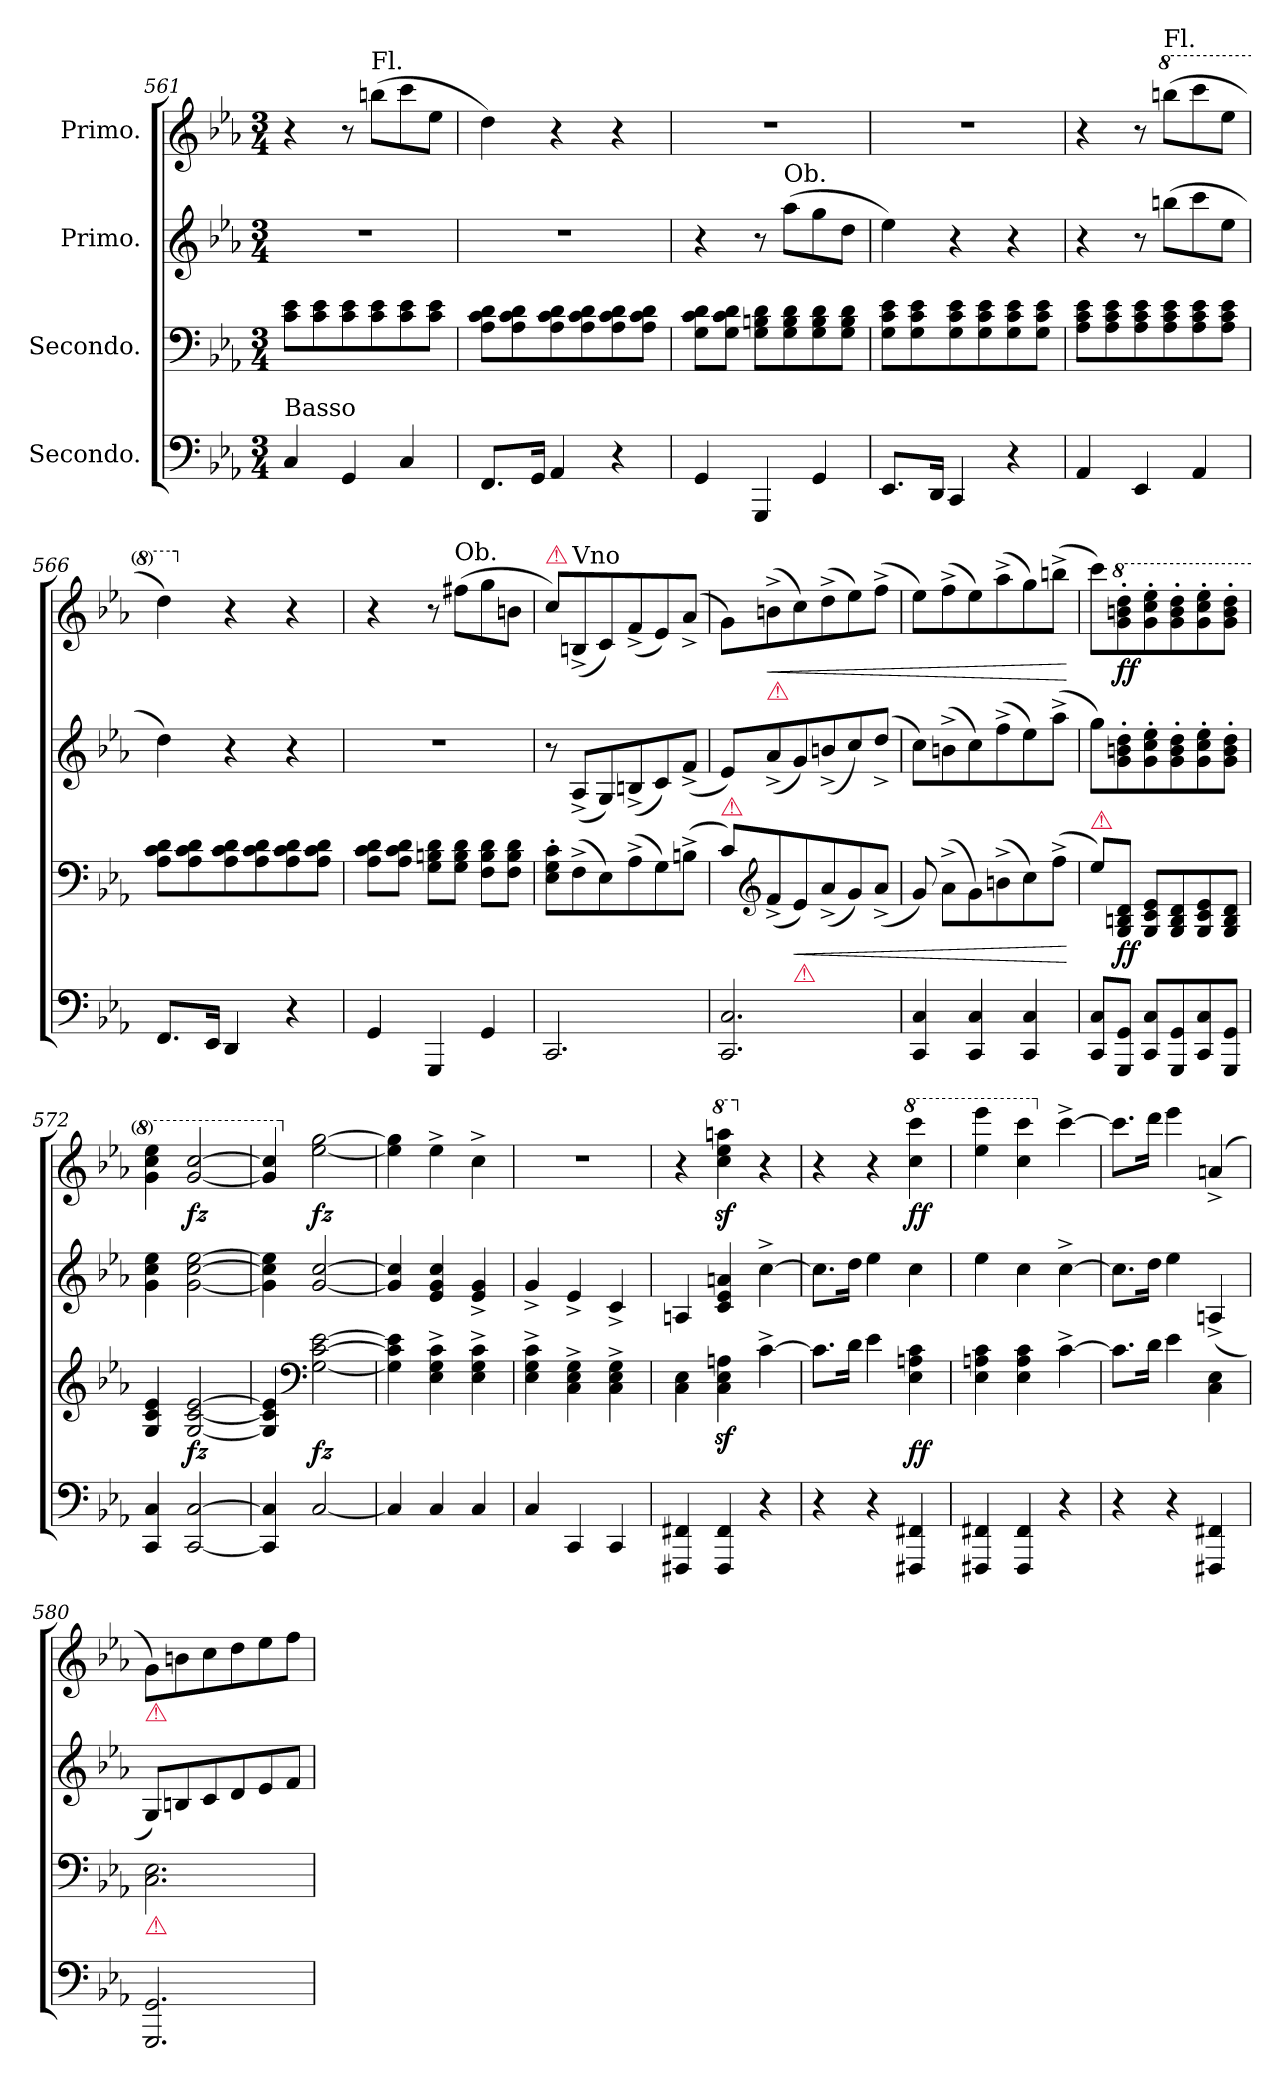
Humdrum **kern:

**kern	**kern	**dynam	**kern	**kern	**dynam
*part4	*part3	*part3	*part2	*part1	*part1
*staff4	*staff3	*staff3	*staff2	*staff1	*staff1
*I"Secondo.	*I"Secondo.	*	*I"Primo.	*I"Primo.	*
*clefF4	*clefF4	*	*clefG2	*clefG2	*
*k[b-e-a-]	*k[b-e-a-]	*	*k[b-e-a-]	*k[b-e-a-]	*
*M3/4	*M3/4	*	*M3/4	*M3/4	*
=561	=561	=561	=561	=561	=561
!LO:TX:a:t=Basso	!	!	!	!	!
4C/	8c\ 8e-\L	.	2.r	4r	.
.	8c\ 8e-\	.	.	.	.
4GG/	8c\ 8e-\	.	.	8r	.
!	!	!	!	!LO:TX:a:t=Fl.	!
.	8c\ 8e-\	.	.	(8bbn\L	.
4C/	8c\ 8e-\	.	.	8ccc\	.
.	8c\ 8e-\J	.	.	8ee-\J	.
=562	=562	=562	=562	=562	=562
8.FF/L	8A-\ 8c\ 8d\L	.	2.r	4dd\)	.
.	8A-\ 8c\ 8d\	.	.	.	.
16GG/Jk	.	.	.	.	.
4AA-/	8A-\ 8c\ 8d\	.	.	4r	.
.	8A-\ 8c\ 8d\	.	.	.	.
4r	8A-\ 8c\ 8d\	.	.	4r	.
.	8A-\ 8c\ 8d\J	.	.	.	.
=563	=563	=563	=563	=563	=563
4GG/	8G\ 8c\ 8d\L	.	4r	2.r	.
.	8G\ 8c\ 8d\J	.	.	.	.
4GGG/	8G\ 8Bn\ 8d\L	.	8r	.	.
!	!	!	!LO:TX:a:t=Ob.	!	!
.	8G\ 8B\ 8d\	.	(8aa-\L	.	.
4GG/	8G\ 8B\ 8d\	.	8gg\	.	.
.	8G\ 8B\ 8d\J	.	8dd\J	.	.
=564	=564	=564	=564	=564	=564
8.EE-/L	8G\ 8c\ 8e-\L	.	4ee-\)	2.r	.
.	8G\ 8c\ 8e-\	.	.	.	.
16DD/Jk	.	.	.	.	.
4CC/	8G\ 8c\ 8e-\	.	4r	.	.
.	8G\ 8c\ 8e-\	.	.	.	.
4r	8G\ 8c\ 8e-\	.	4r	.	.
.	8G\ 8c\ 8e-\J	.	.	.	.
=565	=565	=565	=565	=565	=565
4AA-/	8A-\ 8c\ 8e-\L	.	4r	4r	.
.	8A-\ 8c\ 8e-\	.	.	.	.
4EE-/	8A-\ 8c\ 8e-\	.	8r	8r	.
*	*	*	*	*8va	*
!	!	!	!	!LO:TX:a:t=Fl.	!
.	8A-\ 8c\ 8e-\	.	(8bbn\L	(8bbbn\L	.
4AA-/	8A-\ 8c\ 8e-\	.	8ccc\	8cccc\	.
.	8A-\ 8c\ 8e-\J	.	8ee-\J	8eee-\J	.
=566	=566	=566	=566	=566	=566
8.FF/L	8A-\ 8c\ 8d\L	.	4dd\)	4ddd\)	.
.	8A-\ 8c\ 8d\	.	.	.	.
16EE-/Jk	.	.	.	.	.
*	*	*	*	*X8va	*
4DD/	8A-\ 8c\ 8d\	.	4r	4r	.
.	8A-\ 8c\ 8d\	.	.	.	.
4r	8A-\ 8c\ 8d\	.	4r	4r	.
.	8A-\ 8c\ 8d\J	.	.	.	.
=567	=567	=567	=567	=567	=567
4GG/	8A-\ 8c\ 8d\L	.	2.r	4r	.
.	8A-\ 8c\ 8d\J	.	.	.	.
4GGG/	8G\ 8Bn\ 8d\L	.	.	8r	.
!	!	!	!	!LO:TX:a:t=Ob.	!
.	8G\ 8B\ 8d\J	.	.	(8ff#X\L	.
4GG/	8F\ 8B\ 8d\L	.	.	8gg\	.
.	8F\ 8B\ 8d\J	.	.	8bn\J	.
=568	=568	=568	=568	=568	=568
!	!	!	!	!LO:TX:a:color=crimson:t=⚠	!
2.CC/	8E-'\ 8G'\ 8c'\L	.	8r	8cc\L)	.
!	!	!	!	!LO:TX:a:t=Vno	!
.	(8F^\	.	(8A-^>/L	(8Bn^/	.
.	8E-\)	.	8G/)	8c/)	.
.	(8A-^\	.	(8Bn^>/	(8f^/	.
.	8G\)	.	8c/)	8e-/)	.
.	(8Bn^\J	.	(8f^>/J	(<8a-^>/J	.
=569	=569	=569	=569	=569	=569
!	!LO:TX:a:color=crimson:t=⚠	!	!	!	!
2.CC/ 2.C/	8c\L)	.	8e-/L)	8g\L)	.
*	*clefG2	*	*	*	*
!	!	!	!	!LO:TX:b:Bi:color=crimson:t=⚠	!
!	!	!	!	!	!LO:HP:b
.	(8f^/	.	(8a-^/	(8bn^\	<
!	!LO:TX:b:Bi:color=crimson:t=⚠	!	!	!	!
!	!	!LO:HP:b	!	!	!
.	8e-/)	<	8g/)	8cc\)	.
.	(8a-^/	.	(8bn^/	(8dd^\	.
.	8g/)	.	8cc/)	8ee-\)	.
.	(8a-^/J	.	(8dd^/J	(8ff^\J	.
=570	=570	=570	=570	=570	=570
4CC/ 4C/	8g/)	.	8cc\L)	8ee-\L)	.
.	(8a-^\L	.	(8bn^<\	(8ff^<\	.
4CC/ 4C/	8g\)	.	8cc\)	8ee-\)	.
.	(8bn^\	.	(8ff^<\	(8aa-^<\	.
4CC/ 4C/	8cc\)	.	8ee-\)	8gg\)	.
.	(8ff^\J	.	(8aa-^<\J	(8bbn^<\J	.
.	.	[	.	.	[
=571	=571	=571	=571	=571	=571
!	!LO:TX:a:color=crimson:t=⚠	!	!	!	!
8CC/ 8C/L	8ee-\L)	.	8gg\L)	8ccc\L)	.
*	*	*	*	*8va	*
8GGG/ 8GG/J	8G/ 8Bn/ 8d/J	ff	8g'\ 8bn'\ 8dd'\	8gg'\ 8bbn'\ 8ddd'\	ff
8CC/ 8C/L	8G/ 8c/ 8e-/L	.	8g'\ 8cc'\ 8ee-'\	8gg'\ 8ccc'\ 8eee-'\	.
8GGG/ 8GG/	8G/ 8B/ 8d/	.	8g'\ 8b'\ 8dd'\	8gg'\ 8bb'\ 8ddd'\	.
8CC/ 8C/	8G/ 8c/ 8e-/	.	8g'\ 8cc'\ 8ee-'\	8gg'\ 8ccc'\ 8eee-'\	.
8GGG/ 8GG/J	8G/ 8B/ 8d/J	.	8g'\ 8b'\ 8dd'\J	8gg'\ 8bb'\ 8ddd'\J	.
=572	=572	=572	=572	=572	=572
4CC/ 4C/	4G/ 4c/ 4e-/	.	4g\ 4cc\ 4ee-\	4gg\ 4ccc\ 4eee-\	.
[2CC/ [2C/	[2G/ [2c/ [2e-/	fz	[2g\ [2cc\ [2ee-\	[2gg/ [2ccc/	fz
=573	=573	=573	=573	=573	=573
4CC]/ 4C]/	4G]/ 4c]/ 4e-]/	.	4g]\ 4cc]\ 4ee-]\	4gg]/ 4ccc]/	.
*	*clefF4	*	*	*	*
*	*	*	*	*X8va	*
[2C/	[2G\ [2c\ [2e-\	fz	[2g/ [2cc/	[2ee-\ [2gg\	fz
=574	=574	=574	=574	=574	=574
4C/]	4G]\ 4c]\ 4e-]\	.	4g]/ 4cc]/	4ee-]\ 4gg]\	.
4C/	4E-^<\ 4G^<\ 4c^<\	.	4e-/ 4g/ 4cc/	4ee-^\	.
4C/	4E-^<\ 4G^<\ 4c^<\	.	4e-^>/ 4g^>/	4cc^\	.
=575	=575	=575	=575	=575	=575
4C/	4E-^<\ 4G^<\ 4c^<\	.	4g^>/	2.r	.
4CC/	4C^<\ 4E-^<\ 4G^<\	.	4e-^>/	.	.
4CC/	4C^<\ 4E-^<\ 4G^<\	.	4c^>/	.	.
=576	=576	=576	=576	=576	=576
4FFF#X/ 4FF#X/	4C\ 4E-\	.	4An/	4r	.
*	*	*	*	*8va	*
4FFF#/ 4FF#/	4Cz\ 4E-z\ 4Anz\	.	4c/ 4e-/ 4an/	4cccz\ 4eee-z\ 4aaanz\	.
*	*	*	*	*X8va	*
4r	[4c^<\	.	[4cc^<\	4r	.
=577	=577	=577	=577	=577	=577
4r	8.c\L]	.	8.cc\L]	4r	.
.	16d\Jk	.	16dd\Jk	.	.
4r	4e-\	.	4ee-\	4r	.
*	*	*	*	*8va	*
4FFF#X/ 4FF#X/	4E-\ 4An\ 4c\	ff	4cc\	4ccc\ 4cccc\	ff
=578	=578	=578	=578	=578	=578
4FFF#X/ 4FF#X/	4E-\ 4An\ 4c\	.	4ee-\	4eee-\ 4eeee-\	.
4FFF#/ 4FF#/	4E-\ 4A\ 4c\	.	4cc\	4ccc\ 4cccc\	.
*	*	*	*	*X8va	*
4r	[4c^<\	.	[4cc^<\	[4ccc^<\	.
=579	=579	=579	=579	=579	=579
4r	8.c\L]	.	8.cc\L]	8.ccc\L]	.
.	16d\Jk	.	16dd\Jk	16ddd\Jk	.
4r	4e-\	.	4ee-\	4eee-\	.
4FFF#X/ 4FF#X/	4C\ 4E-\	.	(4An^>/	(<4an^/	.
=580	=580	=580	=580	=580	=580
!	!	!	!	!LO:TX:b:Bi:color=crimson:t=⚠	!
!	!LO:TX:b:Bi:color=crimson:t=⚠	!	!	!	!
2.GGG/ 2.GG/	2.C\ 2.E-\	.	8G/L)	8g\L)	.
.	.	.	8Bn/	8bn\	.
.	.	.	8c/	8cc\	.
.	.	.	8d/	8dd\	.
.	.	.	8e-/	8ee-\	.
.	.	.	8f/J	8ff\J	.
=	=	=	=	=	=
*-	*-	*-	*-	*-	*-
